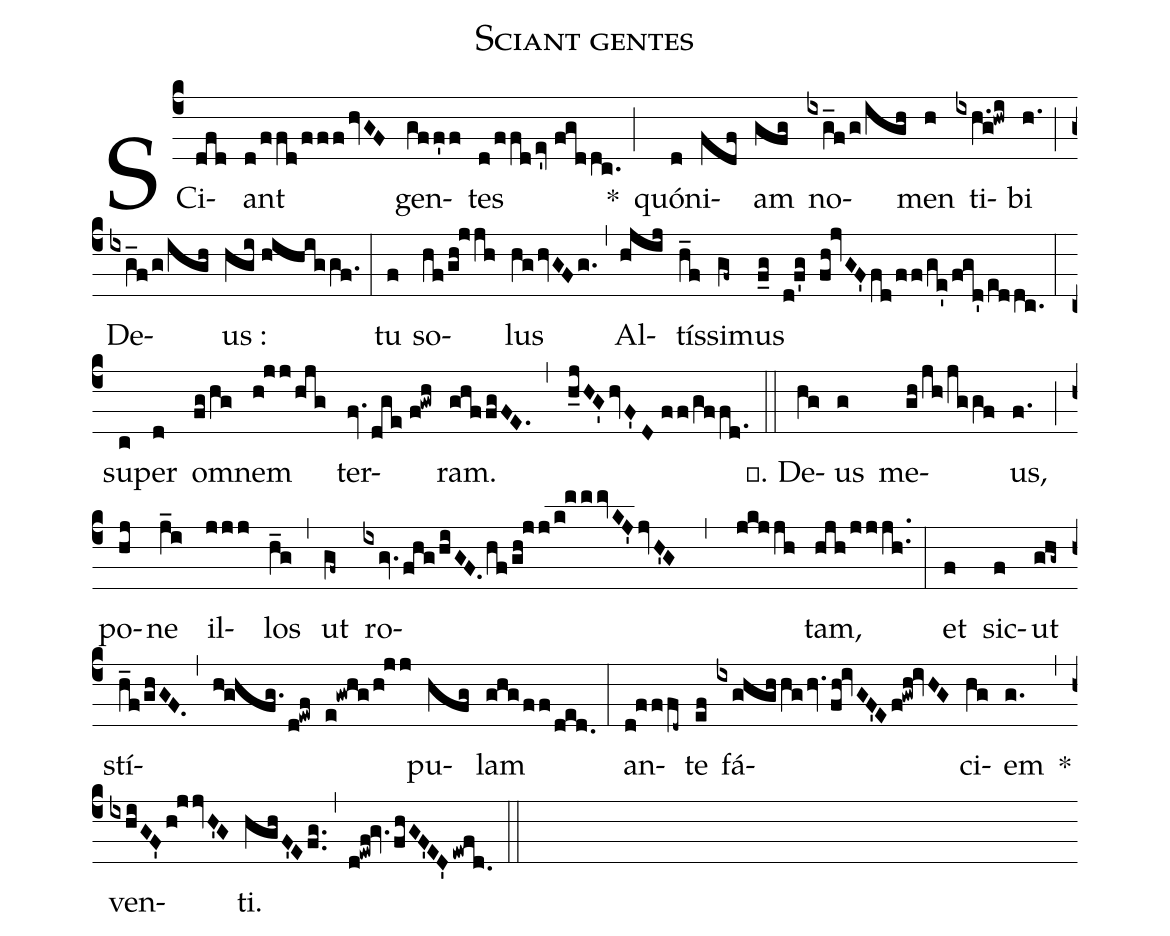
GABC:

name:Sciant gentes;
%%
(c4) SCi(dfd)ant(d/ffd/fffhvGF) gen(gff'f)tes(d/ffdev'//fgddc.) *(;) quó(d)ni(fdf)am(gfg) no(ixg_f/g/igh)men(h) ti(ixh.g!hwi)bi(h.) (;) De(ixg_f/g/igh)us :(hgi//hihiggf.) (:)
tu(f) so(hf/gh!jjh)lus(hghvGFg.) (,) Al(hjij)tís(h_f)si(gf~)mus(f_g d!f'g fh!jvGF'fd/ff/ge'/fgd'/eddc.) (:)
su(c)per(d) o(fg/hg)mnem(h!jj/hjg) ter(fv.dge//f!gwh)ram.(ghffgFE.,h_jHG'hvF'D//ff/gffd.) (::)

℣. De(hg)us(g) me(gh/jh/jggf)us,(f.) (;) po(hj)ne(j_i) il(jjj)los(h_g) (,) ut(gf~) ro(ixgv.fhg/hiGF.hf/gh!jj/k!mmmvKJ'jvH'G,jkjjh)tam,(hjh/jjjh..) (:)
et(f) sic(f)ut(ghg~) stí(h_f/ghGF.,h!ghfg./d!ewf e!gwhg/h!jj)pu(hfg)lam(ghg/ff/ded.) (:)
an(d!fffd~)te(ef) fá(ixghghhghv.fh!ivGF'E/f!gwh!ivHG)ci(hg)em(g.) *(,) ven(ixhiGF'h!jjvH'G)ti.(hghF'Efg..,d!ewf!gv.fhGF'ED'ewfd.) (::)
